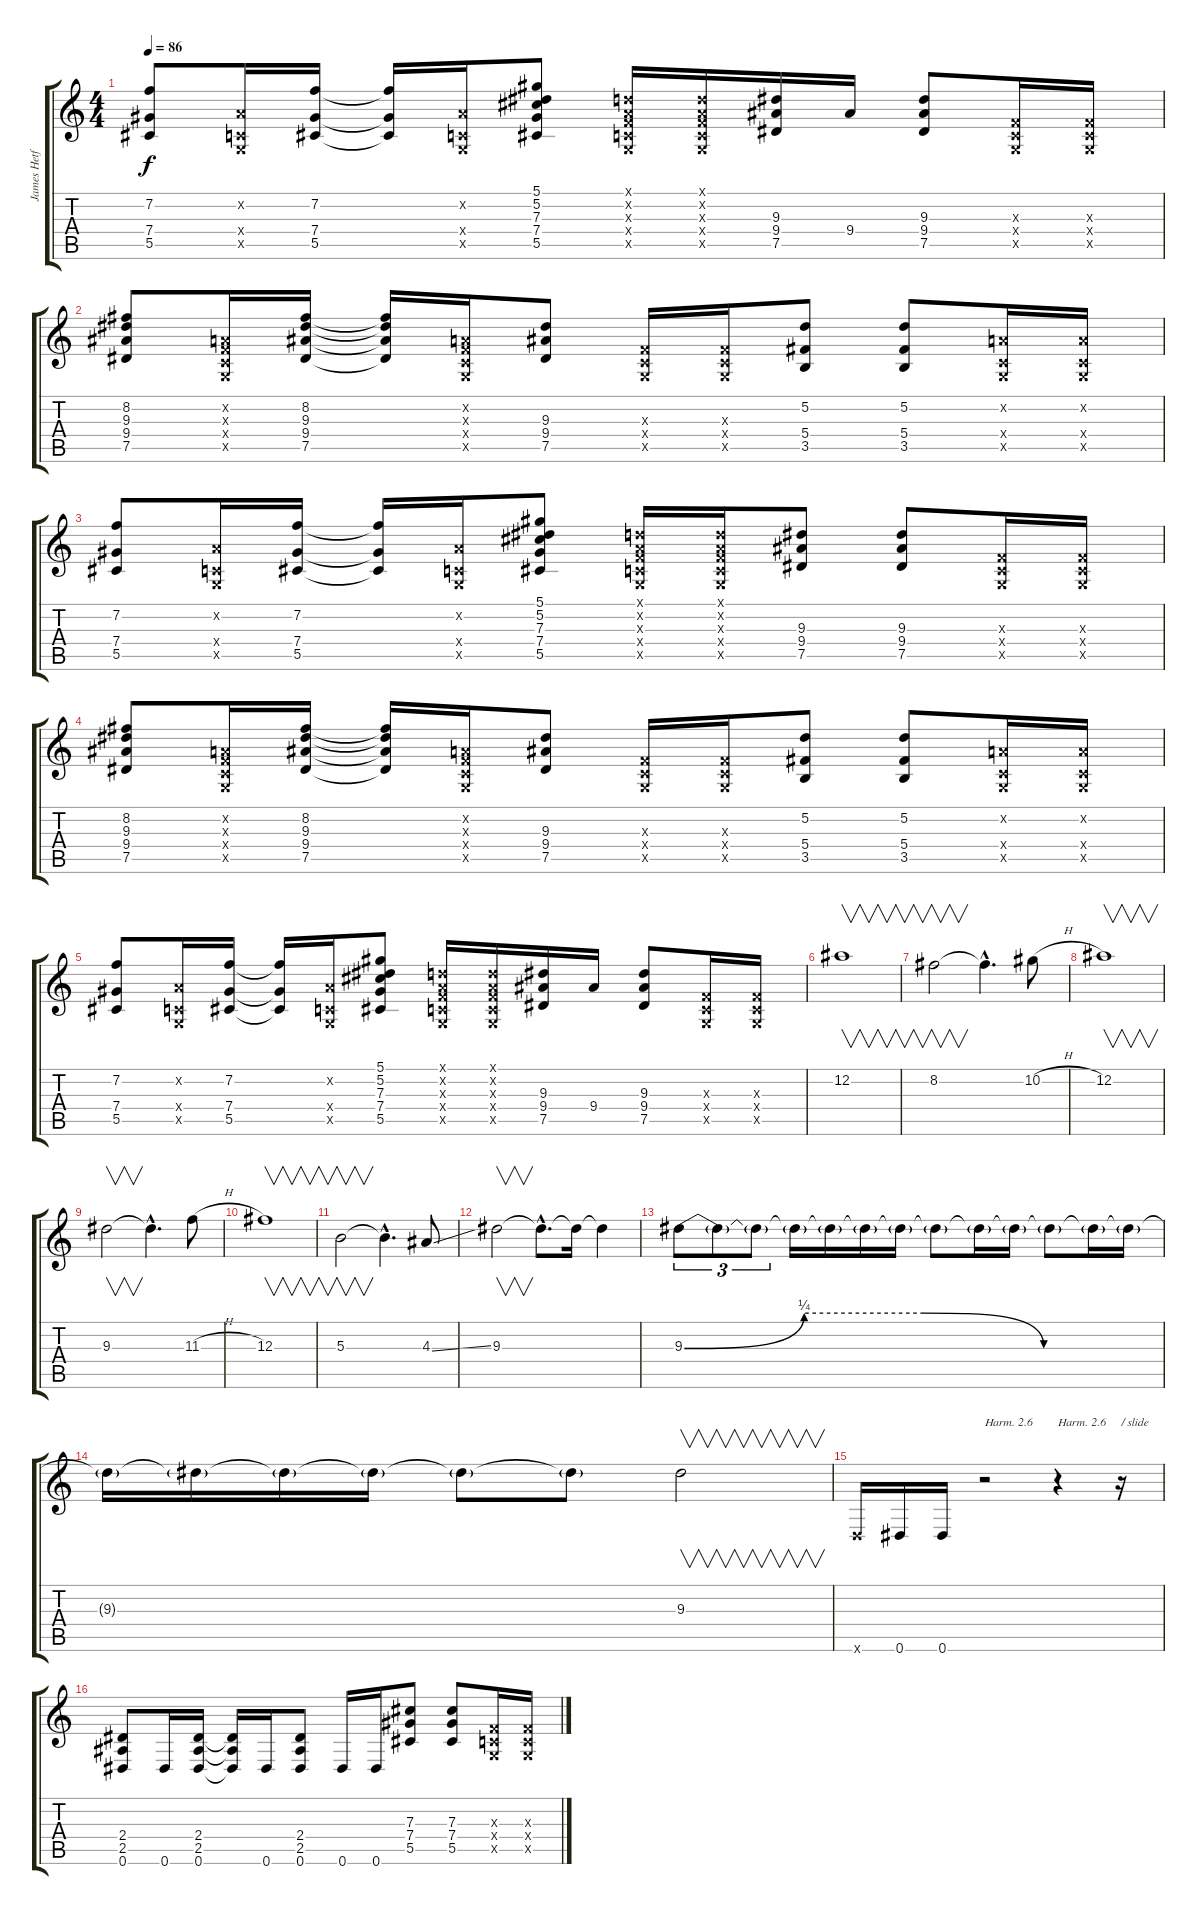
\track ("James Hetfield (disto)" "James Hetf") {instrument overdrivenguitar}
\staff {score tabs}
\tuning (Eb4 Bb3 Gb3 Db3 Ab2 Eb2) {hide}
\ts (4 4)
\tempo 86
\clef g2
\ks c
(7.2 7.4 5.5).8{dy f} (-1.2{x} -1.4{x} -1.5{x}).16 (7.2 7.4 5.5).16 (7.2{t} 7.4{t} 5.5{t}).16 (-1.2{x} -1.4{x} -1.5{x}).16 (5.1 5.2 7.3 7.4 5.5).8 (-1.1{x} -1.2{x} -1.3{x} -1.4{x} -1.5{x}).16 (-1.1{x} -1.2{x} -1.3{x} -1.4{x} -1.5{x}).16 (9.3 9.4 7.5).16 9.4.16 (9.3 9.4 7.5).8 (-1.3{x} -1.4{x} -1.5{x}).16 (-1.3{x} -1.4{x} -1.5{x}).16 |
(8.2 9.3 9.4 7.5).8 (-1.2{x} -1.3{x} -1.4{x} -1.5{x}).16 (8.2 9.3 9.4 7.5).16 (8.2{t} 9.3{t} 9.4{t} 7.5{t}).16 (-1.2{x} -1.3{x} -1.4{x} -1.5{x}).16 (9.3 9.4 7.5).8 (-1.3{x} -1.4{x} -1.5{x}).16 (-1.3{x} -1.4{x} -1.5{x}).16 (5.2 5.4 3.5).8 (5.2 5.4 3.5).8 (-1.2{x} -1.4{x} -1.5{x}).16 (-1.2{x} -1.4{x} -1.5{x}).16 |
(7.2 7.4 5.5).8 (-1.2{x} -1.4{x} -1.5{x}).16 (7.2 7.4 5.5).16 (7.2{t} 7.4{t} 5.5{t}).16 (-1.2{x} -1.4{x} -1.5{x}).16 (5.1 5.2 7.3 7.4 5.5).8 (-1.1{x} -1.2{x} -1.3{x} -1.4{x} -1.5{x}).16 (-1.1{x} -1.2{x} -1.3{x} -1.4{x} -1.5{x}).16 (9.3 9.4 7.5).8 (9.3 9.4 7.5).8 (-1.3{x} -1.4{x} -1.5{x}).16 (-1.3{x} -1.4{x} -1.5{x}).16 |
(8.2 9.3 9.4 7.5).8 (-1.2{x} -1.3{x} -1.4{x} -1.5{x}).16 (8.2 9.3 9.4 7.5).16 (8.2{t} 9.3{t} 9.4{t} 7.5{t}).16 (-1.2{x} -1.3{x} -1.4{x} -1.5{x}).16 (9.3 9.4 7.5).8 (-1.3{x} -1.4{x} -1.5{x}).16 (-1.3{x} -1.4{x} -1.5{x}).16 (5.2 5.4 3.5).8 (5.2 5.4 3.5).8 (-1.2{x} -1.4{x} -1.5{x}).16 (-1.2{x} -1.4{x} -1.5{x}).16 |
(7.2 7.4 5.5).8 (-1.2{x} -1.4{x} -1.5{x}).16 (7.2 7.4 5.5).16 (7.2{t} 7.4{t} 5.5{t}).16 (-1.2{x} -1.4{x} -1.5{x}).16 (5.1 5.2 7.3 7.4 5.5).8 (-1.1{x} -1.2{x} -1.3{x} -1.4{x} -1.5{x}).16 (-1.1{x} -1.2{x} -1.3{x} -1.4{x} -1.5{x}).16 (9.3 9.4 7.5).16 9.4.16 (9.3 9.4 7.5).8 (-1.3{x} -1.4{x} -1.5{x}).16 (-1.3{x} -1.4{x} -1.5{x}).16 |
12.2.1{v} |
8.2.2{v} 8.2{hac t}.4{d} 10.2{h}.8 |
12.2.1{v} |
9.3.2{v} 9.3{hac t}.4{d} 11.3{h}.8 |
12.3.1{v} |
5.3.2{v} 5.3{hac t}.4{d} 4.3{ss}.8 |
9.3.2{v} 9.3{hac t}.8{d} 9.3{t}.16 9.3{t}.4 |
9.3{be (custom 0 0 15 1 30 1 45 0 60 0)}.8{tu (3 2)} 9.3{t}.8{tu (3 2)} 9.3{t}.8{tu (3 2)} 9.3{t}.16 9.3{t}.16 9.3{t}.16 9.3{t}.16 9.3{t}.8 9.3{t}.16 9.3{t}.16 9.3{t}.8 9.3{t}.16 9.3{t}.16 |
9.3{t}.16 9.3{t}.16 9.3{t}.16 9.3{t}.16 9.3{t}.8 9.3{t}.8 9.3.2{v} |
-1.6{x}.16 0.6.16 0.6.16 r.2{txt "Harm. 2.6"} r.4{txt "Harm. 2.6"} r.16{txt "/ slide"} |
(2.4 2.5 0.6).8 0.6.16 (2.4 2.5 0.6).16 (2.4{t} 2.5{t} 0.6{t}).16 0.6.16 (2.4 2.5 0.6).8 0.6.16 0.6.16 (7.3 7.4 5.5).8 (7.3 7.4 5.5).8 (-1.3{x} -1.4{x} -1.5{x}).16 (-1.3{x} -1.4{x} -1.5{x}).16
